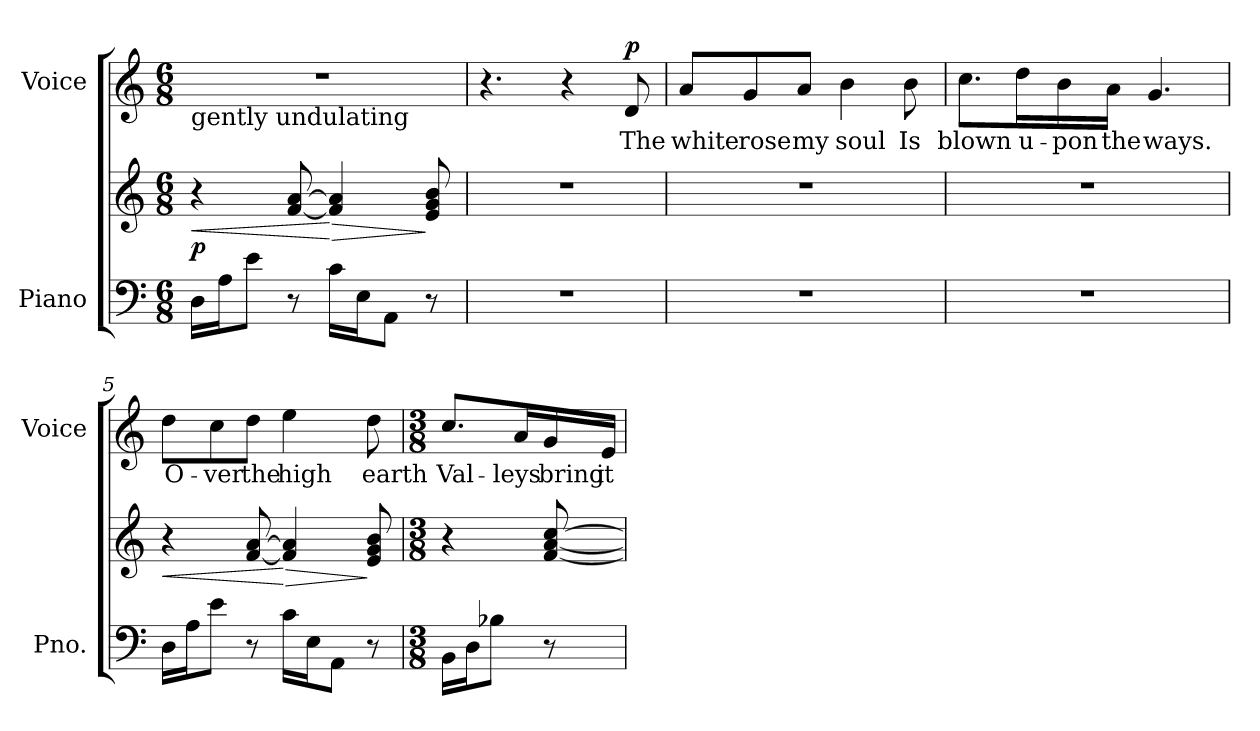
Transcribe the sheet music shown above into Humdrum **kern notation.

**kern	**kern	**dynam	**kern	**text	**dynam
*part2	*part2	*part2	*part1	*part1	*part1
*staff3	*staff2	*staff2/3	*staff1	*staff1	*staff1
*I"Piano	*	*	*I"Voice	*	*
*I'Pno.	*	*	*I'Voice	*	*
!!LO:PB:g=z
*clefF4	*clefG2	*	*clefG2	*	*
*k[]	*k[]	*	*k[]	*	*
*M6/8	*M6/8	*	*M6/8	*	*
=1	=1	=1	=1	=1	=1
!	!	!	!LO:TX:b:t=gently undulating	!	!
!	!	!LO:HP:b	!LO:N:vis=1	!	!
16Di\LL	4r	< p	2.r	.	.
16Ai\J	.	.	.	.	.
8ei\J	.	.	.	.	.
8r	[<8fi/ [>8ai	.	.	.	.
!	!	!LO:HP:n=1:b	!	!	!
16ci\LL	4fi/] 4ai]	[ >	.	.	.
16Ei\J	.	.	.	.	.
8AAi\J	.	.	.	.	.
8r	8ei/ 8gi 8bi	]	.	.	.
=2	=2	=2	=2	=2	=2
!LO:N:vis=1	!LO:N:vis=1	!	!	!	!
2.r	2.r	.	4.r	.	.
.	.	.	4r	.	.
!	!	!	!	!LO:LY:b:color=#000000	!
.	.	.	8di/	The	p
=3	=3	=3	=3	=3	=3
!LO:N:vis=1	!LO:N:vis=1	!	!	!	!
!	!	!	!	!LO:LY:b:color=#000000	!
2.r	2.r	.	8ai/L	white	.
!	!	!	!	!LO:LY:b:color=#000000	!
.	.	.	8gi/	rose	.
!	!	!	!	!LO:LY:b:color=#000000	!
.	.	.	8ai/J	my	.
!	!	!	!	!LO:LY:b:color=#000000	!
.	.	.	4bi\	soul	.
!	!	!	!	!LO:LY:b:color=#000000	!
.	.	.	8bi\	Is	.
=4	=4	=4	=4	=4	=4
!LO:N:vis=1	!LO:N:vis=1	!	!	!	!
!	!	!	!	!LO:LY:b:color=#000000	!
2.r	2.r	.	8.cci\L	blown	.
!	!	!	!	!LO:LY:b:color=#000000	!
.	.	.	16ddi\L	u-	.
!	!	!	!	!LO:LY:b:color=#000000	!
.	.	.	16bi\	-pon	.
!	!	!	!	!LO:LY:b:color=#000000	!
.	.	.	16ai\JJ	the	.
!	!	!	!	!LO:LY:b:color=#000000	!
.	.	.	4.gi/	ways.	.
!!LO:LB:g=z
=5	=5	=5	=5	=5	=5
!	!	!LO:HP:b	!	!	!
!	!	!	!	!LO:LY:b:color=#000000	!
16Di\LL	4r	<	8ddi\L	O-	.
16Ai\J	.	.	.	.	.
!	!	!	!	!LO:LY:b:color=#000000	!
8ei\J	.	.	8cci\	-ver	.
!	!	!	!	!LO:LY:b:color=#000000	!
8r	[<8fi/ [>8ai	.	8ddi\J	the	.
!	!	!LO:HP:n=1:b	!	!	!
!	!	!	!	!LO:LY:b:color=#000000	!
16ci\LL	4fi/] 4ai]	[ >	4eei\	high	.
16Ei\J	.	.	.	.	.
8AAi\J	.	.	.	.	.
!	!	!	!	!LO:LY:b:color=#000000	!
8r	8ei/ 8gi 8bi	]	8ddi\	earth	.
=6	=6	=6	=6	=6	=6
*M3/8	*M3/8	*	*M3/8	*	*
!	!	!	!	!LO:LY:b:color=#000000	!
16BBi\LL	4r	.	8.cci/L	Val-	.
16Di\J	.	.	.	.	.
8B-Xi\J	.	.	.	.	.
!	!	!	!	!LO:LY:b:color=#000000	!
.	.	.	16ai/L	-leys	.
!	!	!	!	!LO:LY:b:color=#000000	!
8r	[<8fi/ [<8ai [>8cci	.	16gi/	bring	.
!	!	!	!	!LO:LY:b:color=#000000	!
.	.	.	16ei/JJ	it	.
=	=	=	=	=	=
*-	*-	*-	*-	*-	*-
